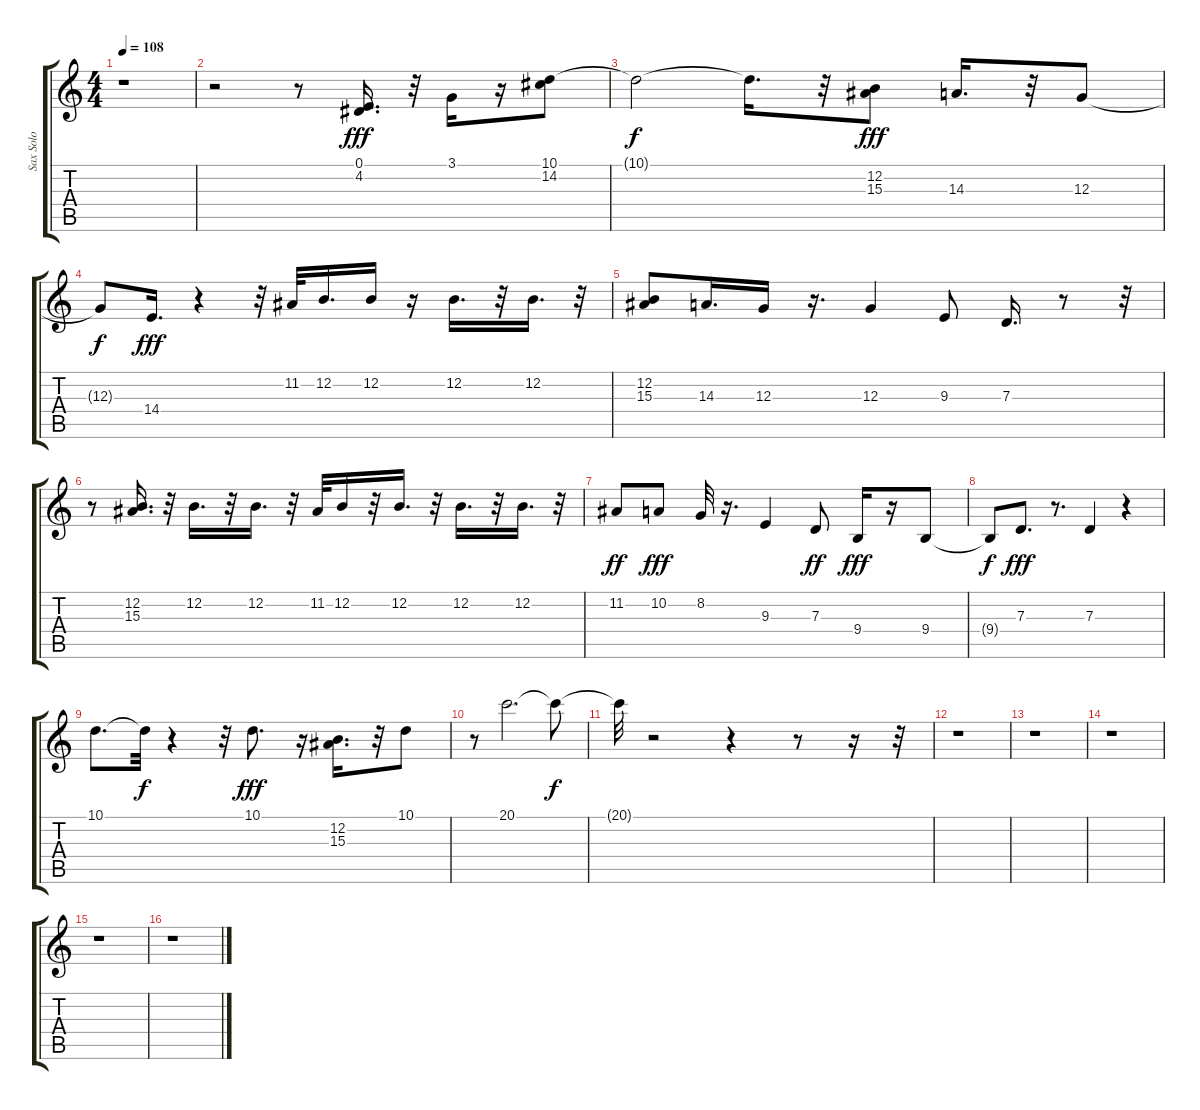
\track ("Sax Solo            " "Sax Solo  ") {instrument sopranosax}
\staff {score tabs}
\tuning (E4 B3 G3 D3 A2 E2) {hide}
\ts (4 4)
\tempo 108
\clef g2
\ks c
r.1{dy fff} |
r.2 r.8 (0.1 4.2).16{d} r.32 3.1.16 r.16 (10.1 14.2).8 |
10.1{t}.2{dy f} 10.1{t}.16{d} r.32 (12.2 15.3).8{dy fff} 14.3.16{d} r.32 12.3.8 |
12.3{t}.8{dy f} 14.4.16{d dy fff} r.4 r.32 11.2.32 12.2.16{d} 12.2.16 r.16 12.2.16{d} r.32 12.2.16{d} r.32 |
(12.2 15.3).8 14.3.16{d} 12.3.16 r.16{d} 12.3.4 9.3.8 7.3.16{d} r.8 r.32 |
r.8 (12.2 15.3).16{d} r.32 12.2.16{d} r.32 12.2.16{d} r.32 11.2.32 12.2.16 r.32 12.2.16{d} r.32 12.2.16{d} r.32 12.2.16{d} r.32 |
11.2.8{dy ff} 10.2.8{dy fff} 8.2.32 r.16{d} 9.3.4 7.3.8{dy ff} 9.4.16{dy fff} r.16 9.4.8 |
9.4{t}.8{dy f} 7.3.8{d dy fff} r.8{d} 7.3.4 r.4 |
10.1.8{d} 10.1{t}.32{dy f} r.4 r.32 10.1.8{d dy fff} r.16 (12.2 15.3).16{d} r.32 10.1.8 |
r.8 20.1.2{d} 20.1{t}.8{dy f} |
20.1{t}.32 r.2 r.4 r.8 r.16 r.32 |
r.1 |
r.1 |
r.1 |
r.1 |
r.1
